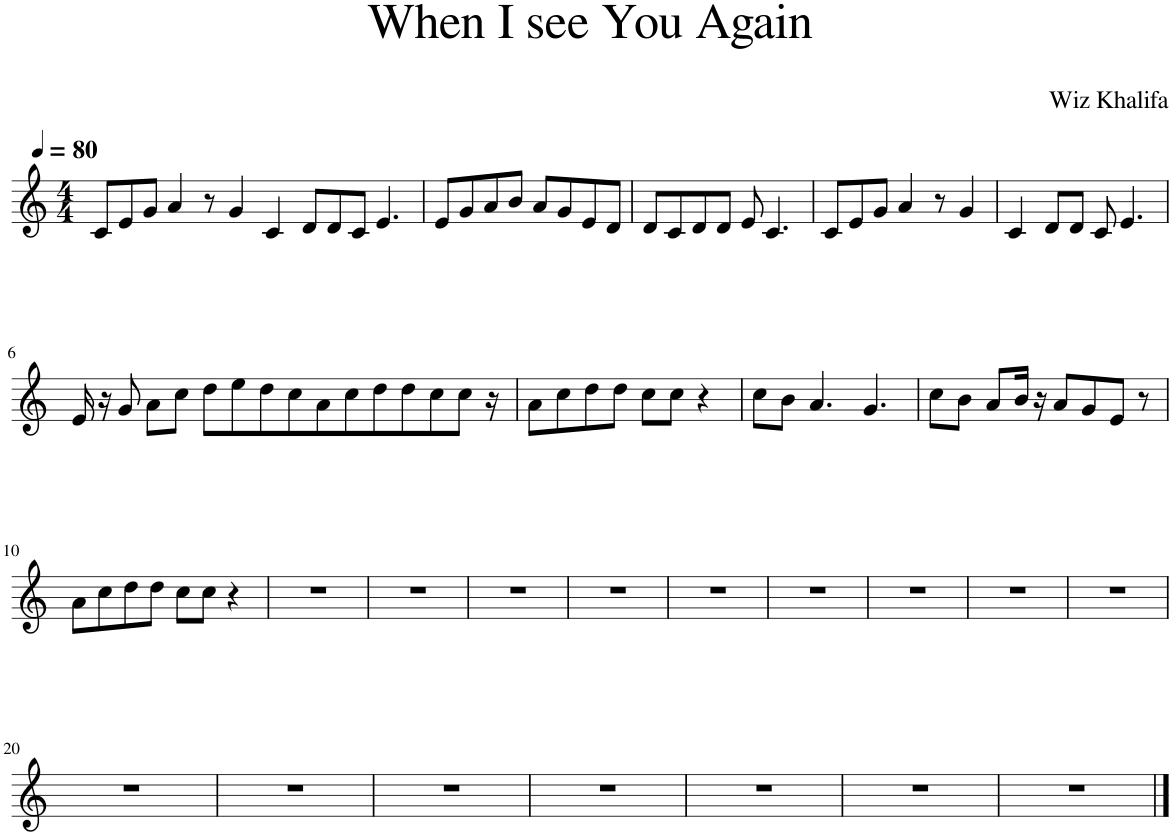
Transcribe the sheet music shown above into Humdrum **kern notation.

**kern
*part1
*staff1
*I"Piano
*I'Pno.
*clefG2
*k[]
*M4/4
*MM80
=1
8c/L
8e/
8g/J
4a/
8r
4g/
4c/
8d/L
8d/
8c/J
4.e/
=2
8e/L
8g/
8a/
8b/J
8a/L
8g/
8e/
8d/J
=3
8d/L
8c/
8d/
8d/J
8e/
4.c/
=4
8c/L
8e/
8g/J
4a/
8r
4g/
=5
4c/
8d/L
8d/J
8c/
4.e/
!!LO:LB:g=z
=6
16e/
16r
8g/
8a\L
8cc\J
8dd\L
8ee\
8dd\
8cc\
8a\
8cc\
8dd\
8dd\
8cc\
8cc\J
16r
=7
8a\L
8cc\
8dd\
8dd\J
8cc\L
8cc\J
4r
=8
8cc\L
8b\J
4.a/
4.g/
=9
8cc\L
8b\J
8a/L
16b/Jk
16r
8a/L
8g/
8e/J
8r
!!LO:LB:g=z
=10
8a\L
8cc\
8dd\
8dd\J
8cc\L
8cc\J
4r
=11
1r
=12
1r
=13
1r
=14
1r
=15
1r
=16
1r
=17
1r
=18
1r
=19
1r
!!LO:LB:g=z
=20
1r
=21
1r
=22
1r
=23
1r
=24
1r
=25
1r
=26
1r
==
*-
